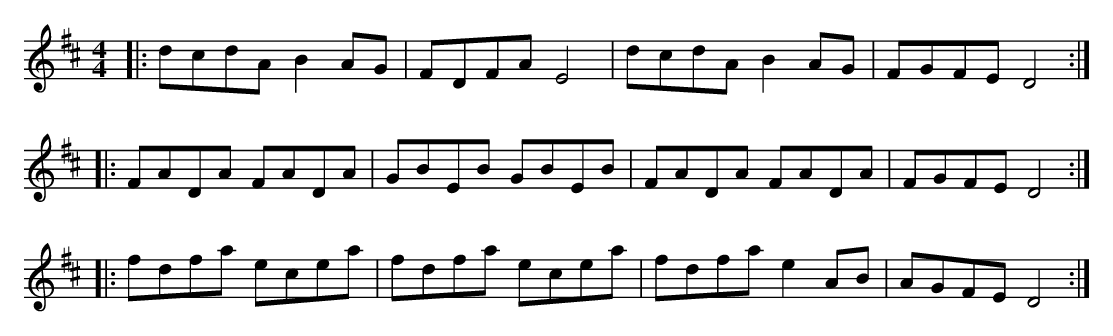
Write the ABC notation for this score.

X:1
M:4/4
K:D
|:dcdA B2 AG|FDFA E4|dcdA B2 AG|FGFE D4:|
|:FADA FADA|GBEB GBEB|FADA FADA|FGFE D4:|
|:fdfa ecea|fdfa ecea|fdfa e2 AB|AGFE D4:|
